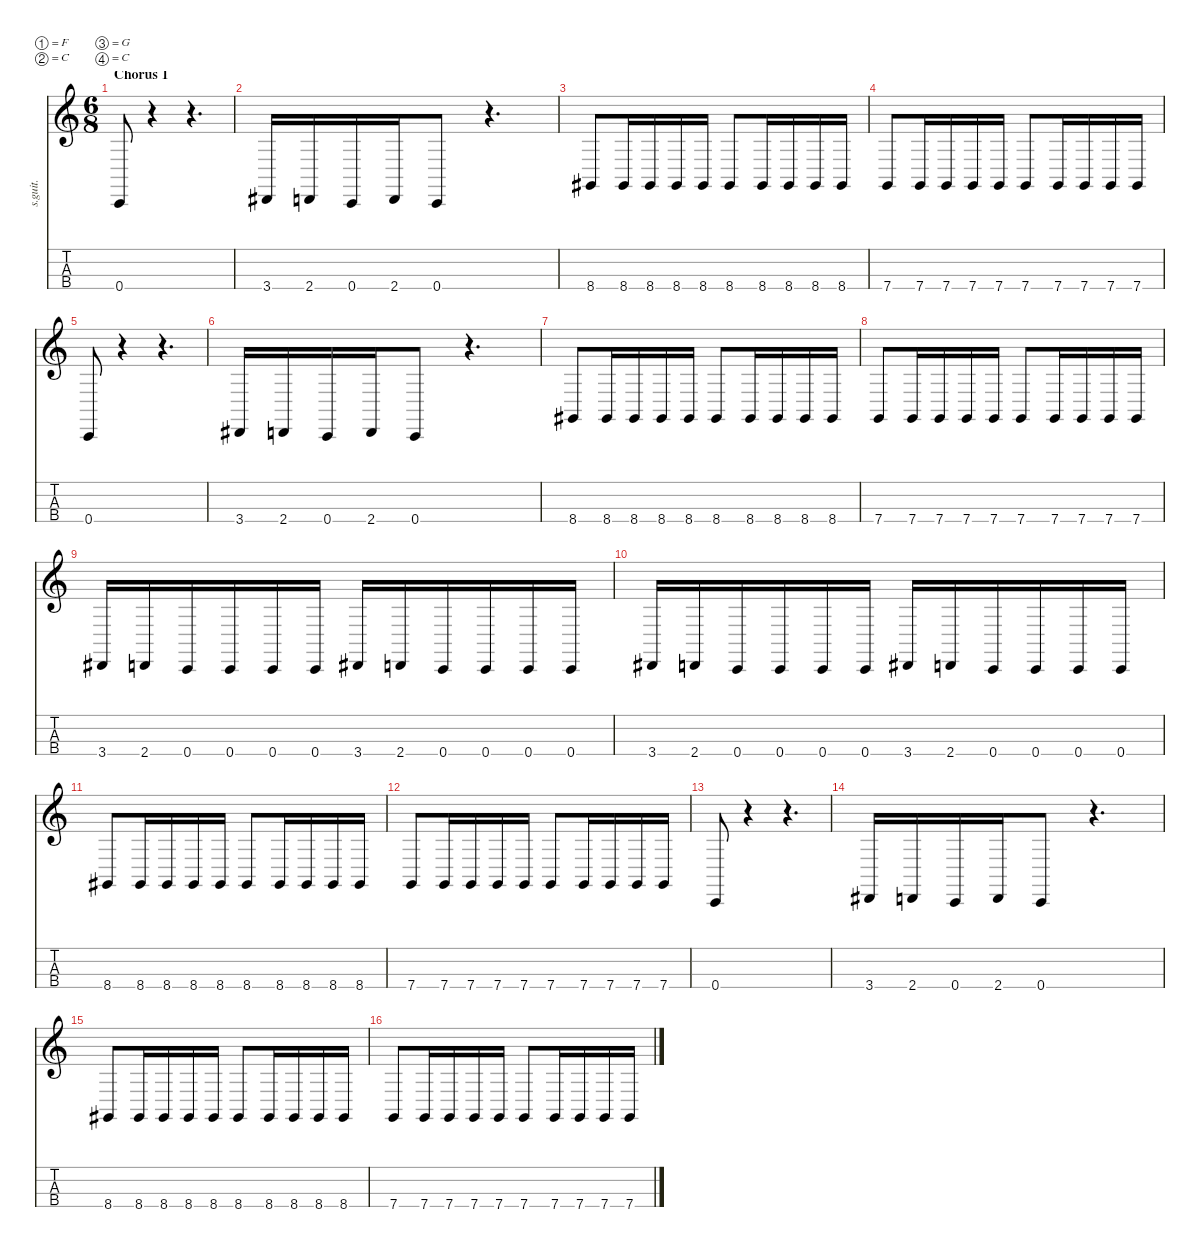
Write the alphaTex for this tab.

\defaultSystemsLayout 4
\hideDynamics
\bracketExtendMode nobrackets
\track ("Shavo Odadjian" "s.guit.") {instrument electricbasspick}
\staff {score tabs}
\tuning (F2 C2 G1 C1)
\ts (6 8)
\section ("" "Chorus 1")
\tempo (120 hide)
\clef g2
\ks c
0.4.8{lyrics (0 "") lyrics (1 "") lyrics (2 "") lyrics (3 "") lyrics (4 "") dy f} r.4 r.4{d} |
3.4{acc #}.16{lyrics (0 "") lyrics (1 "") lyrics (2 "") lyrics (3 "") lyrics (4 "")} 2.4.16{lyrics (0 "") lyrics (1 "") lyrics (2 "") lyrics (3 "") lyrics (4 "")} 0.4.16{lyrics (0 "") lyrics (1 "") lyrics (2 "") lyrics (3 "") lyrics (4 "")} 2.4.16{lyrics (0 "") lyrics (1 "") lyrics (2 "") lyrics (3 "") lyrics (4 "")} 0.4.8{lyrics (0 "") lyrics (1 "") lyrics (2 "") lyrics (3 "") lyrics (4 "")} r.4{d} |
8.4{acc #}.8{lyrics (0 "") lyrics (1 "") lyrics (2 "") lyrics (3 "") lyrics (4 "")} 8.4{acc #}.16{lyrics (0 "") lyrics (1 "") lyrics (2 "") lyrics (3 "") lyrics (4 "")} 8.4{acc #}.16{lyrics (0 "") lyrics (1 "") lyrics (2 "") lyrics (3 "") lyrics (4 "")} 8.4{acc #}.16{lyrics (0 "") lyrics (1 "") lyrics (2 "") lyrics (3 "") lyrics (4 "")} 8.4{acc #}.16{lyrics (0 "") lyrics (1 "") lyrics (2 "") lyrics (3 "") lyrics (4 "")} 8.4{acc #}.8{lyrics (0 "") lyrics (1 "") lyrics (2 "") lyrics (3 "") lyrics (4 "")} 8.4{acc #}.16{lyrics (0 "") lyrics (1 "") lyrics (2 "") lyrics (3 "") lyrics (4 "")} 8.4{acc #}.16{lyrics (0 "") lyrics (1 "") lyrics (2 "") lyrics (3 "") lyrics (4 "")} 8.4{acc #}.16{lyrics (0 "") lyrics (1 "") lyrics (2 "") lyrics (3 "") lyrics (4 "")} 8.4{acc #}.16{lyrics (0 "") lyrics (1 "") lyrics (2 "") lyrics (3 "") lyrics (4 "")} |
7.4.8{lyrics (0 "") lyrics (1 "") lyrics (2 "") lyrics (3 "") lyrics (4 "")} 7.4.16{lyrics (0 "") lyrics (1 "") lyrics (2 "") lyrics (3 "") lyrics (4 "")} 7.4.16{lyrics (0 "") lyrics (1 "") lyrics (2 "") lyrics (3 "") lyrics (4 "")} 7.4.16{lyrics (0 "") lyrics (1 "") lyrics (2 "") lyrics (3 "") lyrics (4 "")} 7.4.16{lyrics (0 "") lyrics (1 "") lyrics (2 "") lyrics (3 "") lyrics (4 "")} 7.4.8{lyrics (0 "") lyrics (1 "") lyrics (2 "") lyrics (3 "") lyrics (4 "")} 7.4.16{lyrics (0 "") lyrics (1 "") lyrics (2 "") lyrics (3 "") lyrics (4 "")} 7.4.16{lyrics (0 "") lyrics (1 "") lyrics (2 "") lyrics (3 "") lyrics (4 "")} 7.4.16{lyrics (0 "") lyrics (1 "") lyrics (2 "") lyrics (3 "") lyrics (4 "")} 7.4.16{lyrics (0 "") lyrics (1 "") lyrics (2 "") lyrics (3 "") lyrics (4 "")} |
0.4.8{lyrics (0 "") lyrics (1 "") lyrics (2 "") lyrics (3 "") lyrics (4 "")} r.4 r.4{d} |
3.4{acc #}.16{lyrics (0 "") lyrics (1 "") lyrics (2 "") lyrics (3 "") lyrics (4 "")} 2.4.16{lyrics (0 "") lyrics (1 "") lyrics (2 "") lyrics (3 "") lyrics (4 "")} 0.4.16{lyrics (0 "") lyrics (1 "") lyrics (2 "") lyrics (3 "") lyrics (4 "")} 2.4.16{lyrics (0 "") lyrics (1 "") lyrics (2 "") lyrics (3 "") lyrics (4 "")} 0.4.8{lyrics (0 "") lyrics (1 "") lyrics (2 "") lyrics (3 "") lyrics (4 "")} r.4{d} |
8.4{acc #}.8{lyrics (0 "") lyrics (1 "") lyrics (2 "") lyrics (3 "") lyrics (4 "")} 8.4{acc #}.16{lyrics (0 "") lyrics (1 "") lyrics (2 "") lyrics (3 "") lyrics (4 "")} 8.4{acc #}.16{lyrics (0 "") lyrics (1 "") lyrics (2 "") lyrics (3 "") lyrics (4 "")} 8.4{acc #}.16{lyrics (0 "") lyrics (1 "") lyrics (2 "") lyrics (3 "") lyrics (4 "")} 8.4{acc #}.16{lyrics (0 "") lyrics (1 "") lyrics (2 "") lyrics (3 "") lyrics (4 "")} 8.4{acc #}.8{lyrics (0 "") lyrics (1 "") lyrics (2 "") lyrics (3 "") lyrics (4 "")} 8.4{acc #}.16{lyrics (0 "") lyrics (1 "") lyrics (2 "") lyrics (3 "") lyrics (4 "")} 8.4{acc #}.16{lyrics (0 "") lyrics (1 "") lyrics (2 "") lyrics (3 "") lyrics (4 "")} 8.4{acc #}.16{lyrics (0 "") lyrics (1 "") lyrics (2 "") lyrics (3 "") lyrics (4 "")} 8.4{acc #}.16{lyrics (0 "") lyrics (1 "") lyrics (2 "") lyrics (3 "") lyrics (4 "")} |
7.4.8{lyrics (0 "") lyrics (1 "") lyrics (2 "") lyrics (3 "") lyrics (4 "")} 7.4.16{lyrics (0 "") lyrics (1 "") lyrics (2 "") lyrics (3 "") lyrics (4 "")} 7.4.16{lyrics (0 "") lyrics (1 "") lyrics (2 "") lyrics (3 "") lyrics (4 "")} 7.4.16{lyrics (0 "") lyrics (1 "") lyrics (2 "") lyrics (3 "") lyrics (4 "")} 7.4.16{lyrics (0 "") lyrics (1 "") lyrics (2 "") lyrics (3 "") lyrics (4 "")} 7.4.8{lyrics (0 "") lyrics (1 "") lyrics (2 "") lyrics (3 "") lyrics (4 "")} 7.4.16{lyrics (0 "") lyrics (1 "") lyrics (2 "") lyrics (3 "") lyrics (4 "")} 7.4.16{lyrics (0 "") lyrics (1 "") lyrics (2 "") lyrics (3 "") lyrics (4 "")} 7.4.16{lyrics (0 "") lyrics (1 "") lyrics (2 "") lyrics (3 "") lyrics (4 "")} 7.4.16{lyrics (0 "") lyrics (1 "") lyrics (2 "") lyrics (3 "") lyrics (4 "")} |
3.4{acc #}.16{lyrics (0 "") lyrics (1 "") lyrics (2 "") lyrics (3 "") lyrics (4 "")} 2.4.16{lyrics (0 "") lyrics (1 "") lyrics (2 "") lyrics (3 "") lyrics (4 "")} 0.4.16{lyrics (0 "") lyrics (1 "") lyrics (2 "") lyrics (3 "") lyrics (4 "")} 0.4.16{lyrics (0 "") lyrics (1 "") lyrics (2 "") lyrics (3 "") lyrics (4 "")} 0.4.16{lyrics (0 "") lyrics (1 "") lyrics (2 "") lyrics (3 "") lyrics (4 "")} 0.4.16{lyrics (0 "") lyrics (1 "") lyrics (2 "") lyrics (3 "") lyrics (4 "")} 3.4{acc #}.16{lyrics (0 "") lyrics (1 "") lyrics (2 "") lyrics (3 "") lyrics (4 "")} 2.4.16{lyrics (0 "") lyrics (1 "") lyrics (2 "") lyrics (3 "") lyrics (4 "")} 0.4.16{lyrics (0 "") lyrics (1 "") lyrics (2 "") lyrics (3 "") lyrics (4 "")} 0.4.16{lyrics (0 "") lyrics (1 "") lyrics (2 "") lyrics (3 "") lyrics (4 "")} 0.4.16{lyrics (0 "") lyrics (1 "") lyrics (2 "") lyrics (3 "") lyrics (4 "")} 0.4.16{lyrics (0 "") lyrics (1 "") lyrics (2 "") lyrics (3 "") lyrics (4 "")} |
3.4{acc #}.16{lyrics (0 "") lyrics (1 "") lyrics (2 "") lyrics (3 "") lyrics (4 "")} 2.4.16{lyrics (0 "") lyrics (1 "") lyrics (2 "") lyrics (3 "") lyrics (4 "")} 0.4.16{lyrics (0 "") lyrics (1 "") lyrics (2 "") lyrics (3 "") lyrics (4 "")} 0.4.16{lyrics (0 "") lyrics (1 "") lyrics (2 "") lyrics (3 "") lyrics (4 "")} 0.4.16{lyrics (0 "") lyrics (1 "") lyrics (2 "") lyrics (3 "") lyrics (4 "")} 0.4.16{lyrics (0 "") lyrics (1 "") lyrics (2 "") lyrics (3 "") lyrics (4 "")} 3.4{acc #}.16{lyrics (0 "") lyrics (1 "") lyrics (2 "") lyrics (3 "") lyrics (4 "")} 2.4.16{lyrics (0 "") lyrics (1 "") lyrics (2 "") lyrics (3 "") lyrics (4 "")} 0.4.16{lyrics (0 "") lyrics (1 "") lyrics (2 "") lyrics (3 "") lyrics (4 "")} 0.4.16{lyrics (0 "") lyrics (1 "") lyrics (2 "") lyrics (3 "") lyrics (4 "")} 0.4.16{lyrics (0 "") lyrics (1 "") lyrics (2 "") lyrics (3 "") lyrics (4 "")} 0.4.16{lyrics (0 "") lyrics (1 "") lyrics (2 "") lyrics (3 "") lyrics (4 "")} |
8.4{acc #}.8{lyrics (0 "") lyrics (1 "") lyrics (2 "") lyrics (3 "") lyrics (4 "")} 8.4{acc #}.16{lyrics (0 "") lyrics (1 "") lyrics (2 "") lyrics (3 "") lyrics (4 "")} 8.4{acc #}.16{lyrics (0 "") lyrics (1 "") lyrics (2 "") lyrics (3 "") lyrics (4 "")} 8.4{acc #}.16{lyrics (0 "") lyrics (1 "") lyrics (2 "") lyrics (3 "") lyrics (4 "")} 8.4{acc #}.16{lyrics (0 "") lyrics (1 "") lyrics (2 "") lyrics (3 "") lyrics (4 "")} 8.4{acc #}.8{lyrics (0 "") lyrics (1 "") lyrics (2 "") lyrics (3 "") lyrics (4 "")} 8.4{acc #}.16{lyrics (0 "") lyrics (1 "") lyrics (2 "") lyrics (3 "") lyrics (4 "")} 8.4{acc #}.16{lyrics (0 "") lyrics (1 "") lyrics (2 "") lyrics (3 "") lyrics (4 "")} 8.4{acc #}.16{lyrics (0 "") lyrics (1 "") lyrics (2 "") lyrics (3 "") lyrics (4 "")} 8.4{acc #}.16{lyrics (0 "") lyrics (1 "") lyrics (2 "") lyrics (3 "") lyrics (4 "")} |
7.4.8{lyrics (0 "") lyrics (1 "") lyrics (2 "") lyrics (3 "") lyrics (4 "")} 7.4.16{lyrics (0 "") lyrics (1 "") lyrics (2 "") lyrics (3 "") lyrics (4 "")} 7.4.16{lyrics (0 "") lyrics (1 "") lyrics (2 "") lyrics (3 "") lyrics (4 "")} 7.4.16{lyrics (0 "") lyrics (1 "") lyrics (2 "") lyrics (3 "") lyrics (4 "")} 7.4.16{lyrics (0 "") lyrics (1 "") lyrics (2 "") lyrics (3 "") lyrics (4 "")} 7.4.8{lyrics (0 "") lyrics (1 "") lyrics (2 "") lyrics (3 "") lyrics (4 "")} 7.4.16{lyrics (0 "") lyrics (1 "") lyrics (2 "") lyrics (3 "") lyrics (4 "")} 7.4.16{lyrics (0 "") lyrics (1 "") lyrics (2 "") lyrics (3 "") lyrics (4 "")} 7.4.16{lyrics (0 "") lyrics (1 "") lyrics (2 "") lyrics (3 "") lyrics (4 "")} 7.4.16{lyrics (0 "") lyrics (1 "") lyrics (2 "") lyrics (3 "") lyrics (4 "")} |
0.4.8{lyrics (0 "") lyrics (1 "") lyrics (2 "") lyrics (3 "") lyrics (4 "")} r.4 r.4{d} |
3.4{acc #}.16{lyrics (0 "") lyrics (1 "") lyrics (2 "") lyrics (3 "") lyrics (4 "")} 2.4.16{lyrics (0 "") lyrics (1 "") lyrics (2 "") lyrics (3 "") lyrics (4 "")} 0.4.16{lyrics (0 "") lyrics (1 "") lyrics (2 "") lyrics (3 "") lyrics (4 "")} 2.4.16{lyrics (0 "") lyrics (1 "") lyrics (2 "") lyrics (3 "") lyrics (4 "")} 0.4.8{lyrics (0 "") lyrics (1 "") lyrics (2 "") lyrics (3 "") lyrics (4 "")} r.4{d} |
8.4{acc #}.8{lyrics (0 "") lyrics (1 "") lyrics (2 "") lyrics (3 "") lyrics (4 "")} 8.4{acc #}.16{lyrics (0 "") lyrics (1 "") lyrics (2 "") lyrics (3 "") lyrics (4 "")} 8.4{acc #}.16{lyrics (0 "") lyrics (1 "") lyrics (2 "") lyrics (3 "") lyrics (4 "")} 8.4{acc #}.16{lyrics (0 "") lyrics (1 "") lyrics (2 "") lyrics (3 "") lyrics (4 "")} 8.4{acc #}.16{lyrics (0 "") lyrics (1 "") lyrics (2 "") lyrics (3 "") lyrics (4 "")} 8.4{acc #}.8{lyrics (0 "") lyrics (1 "") lyrics (2 "") lyrics (3 "") lyrics (4 "")} 8.4{acc #}.16{lyrics (0 "") lyrics (1 "") lyrics (2 "") lyrics (3 "") lyrics (4 "")} 8.4{acc #}.16{lyrics (0 "") lyrics (1 "") lyrics (2 "") lyrics (3 "") lyrics (4 "")} 8.4{acc #}.16{lyrics (0 "") lyrics (1 "") lyrics (2 "") lyrics (3 "") lyrics (4 "")} 8.4{acc #}.16{lyrics (0 "") lyrics (1 "") lyrics (2 "") lyrics (3 "") lyrics (4 "")} |
7.4.8{lyrics (0 "") lyrics (1 "") lyrics (2 "") lyrics (3 "") lyrics (4 "")} 7.4.16{lyrics (0 "") lyrics (1 "") lyrics (2 "") lyrics (3 "") lyrics (4 "")} 7.4.16{lyrics (0 "") lyrics (1 "") lyrics (2 "") lyrics (3 "") lyrics (4 "")} 7.4.16{lyrics (0 "") lyrics (1 "") lyrics (2 "") lyrics (3 "") lyrics (4 "")} 7.4.16{lyrics (0 "") lyrics (1 "") lyrics (2 "") lyrics (3 "") lyrics (4 "")} 7.4.8{lyrics (0 "") lyrics (1 "") lyrics (2 "") lyrics (3 "") lyrics (4 "")} 7.4.16{lyrics (0 "") lyrics (1 "") lyrics (2 "") lyrics (3 "") lyrics (4 "")} 7.4.16{lyrics (0 "") lyrics (1 "") lyrics (2 "") lyrics (3 "") lyrics (4 "")} 7.4.16{lyrics (0 "") lyrics (1 "") lyrics (2 "") lyrics (3 "") lyrics (4 "")} 7.4.16{lyrics (0 "") lyrics (1 "") lyrics (2 "") lyrics (3 "") lyrics (4 "")}
